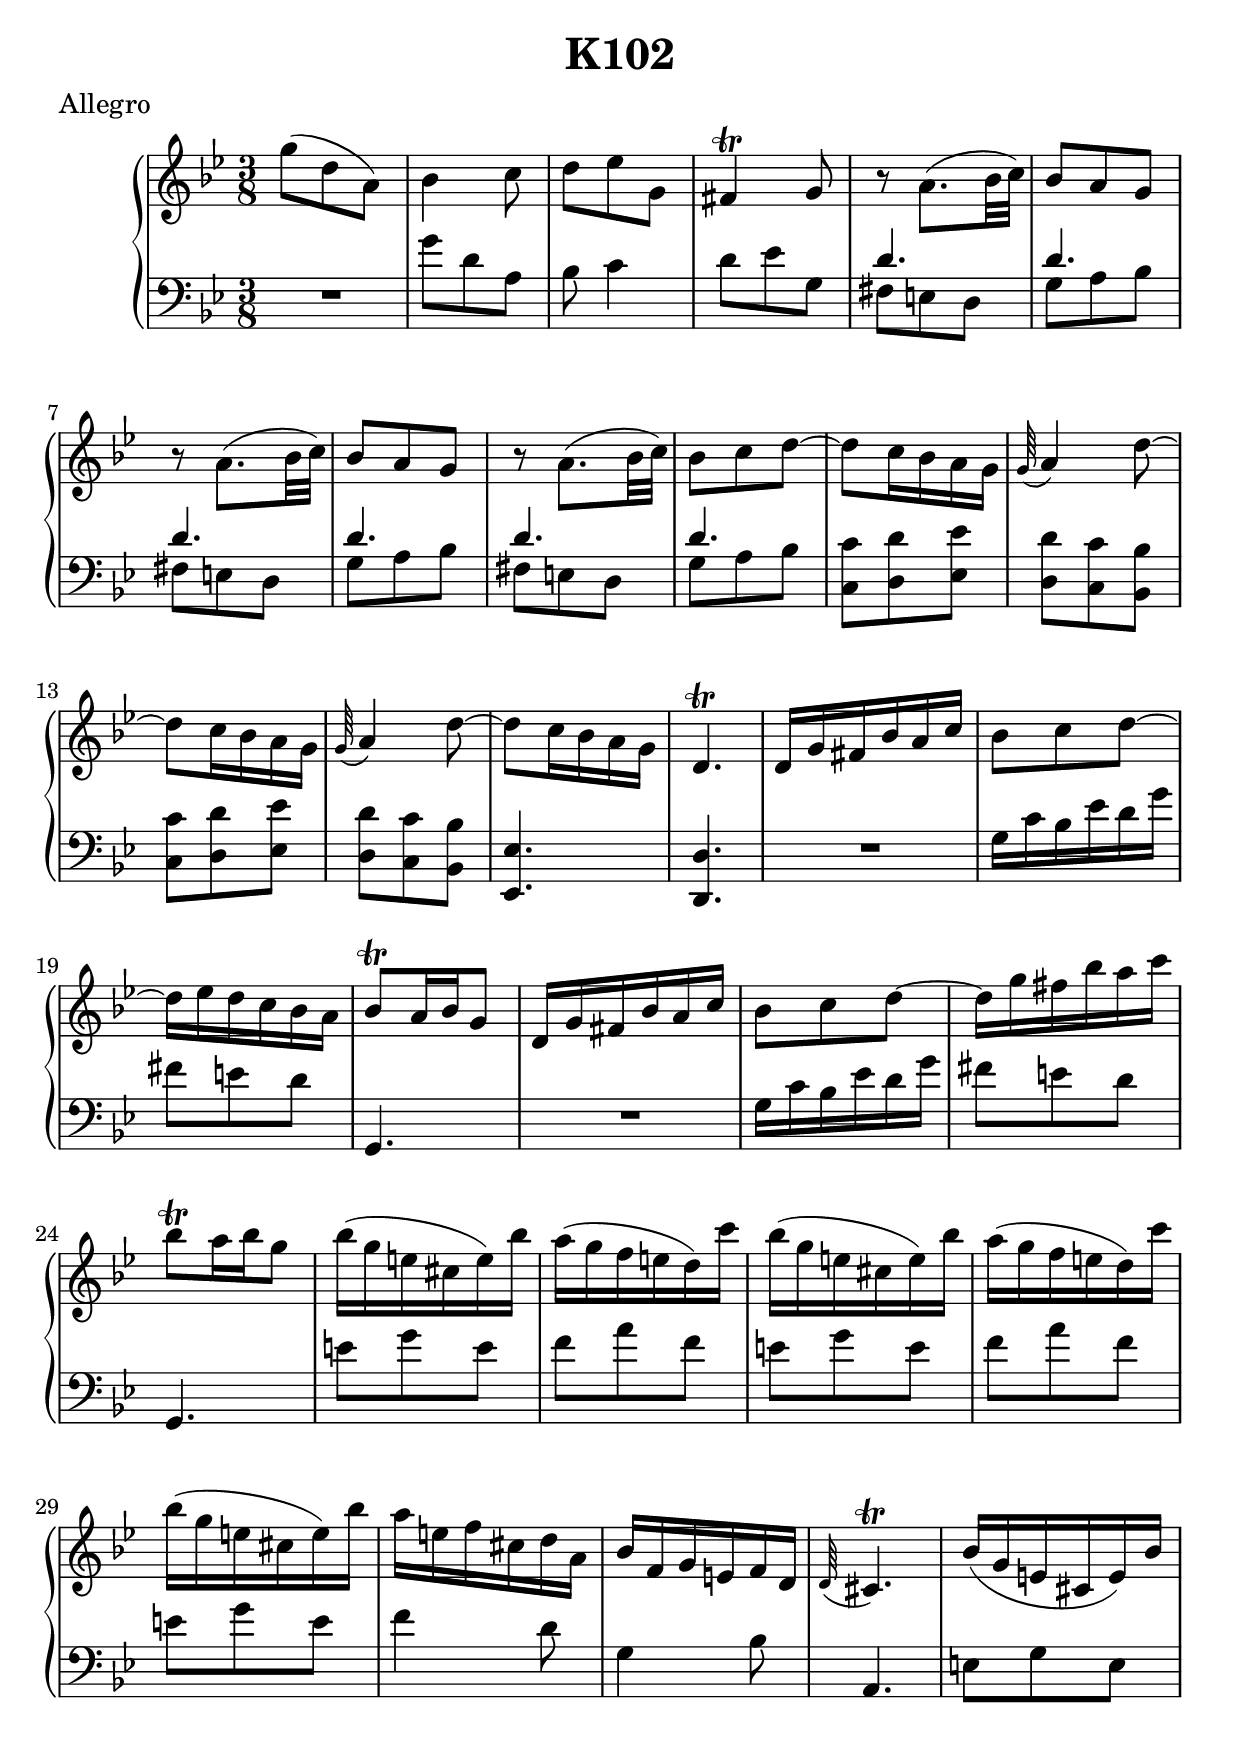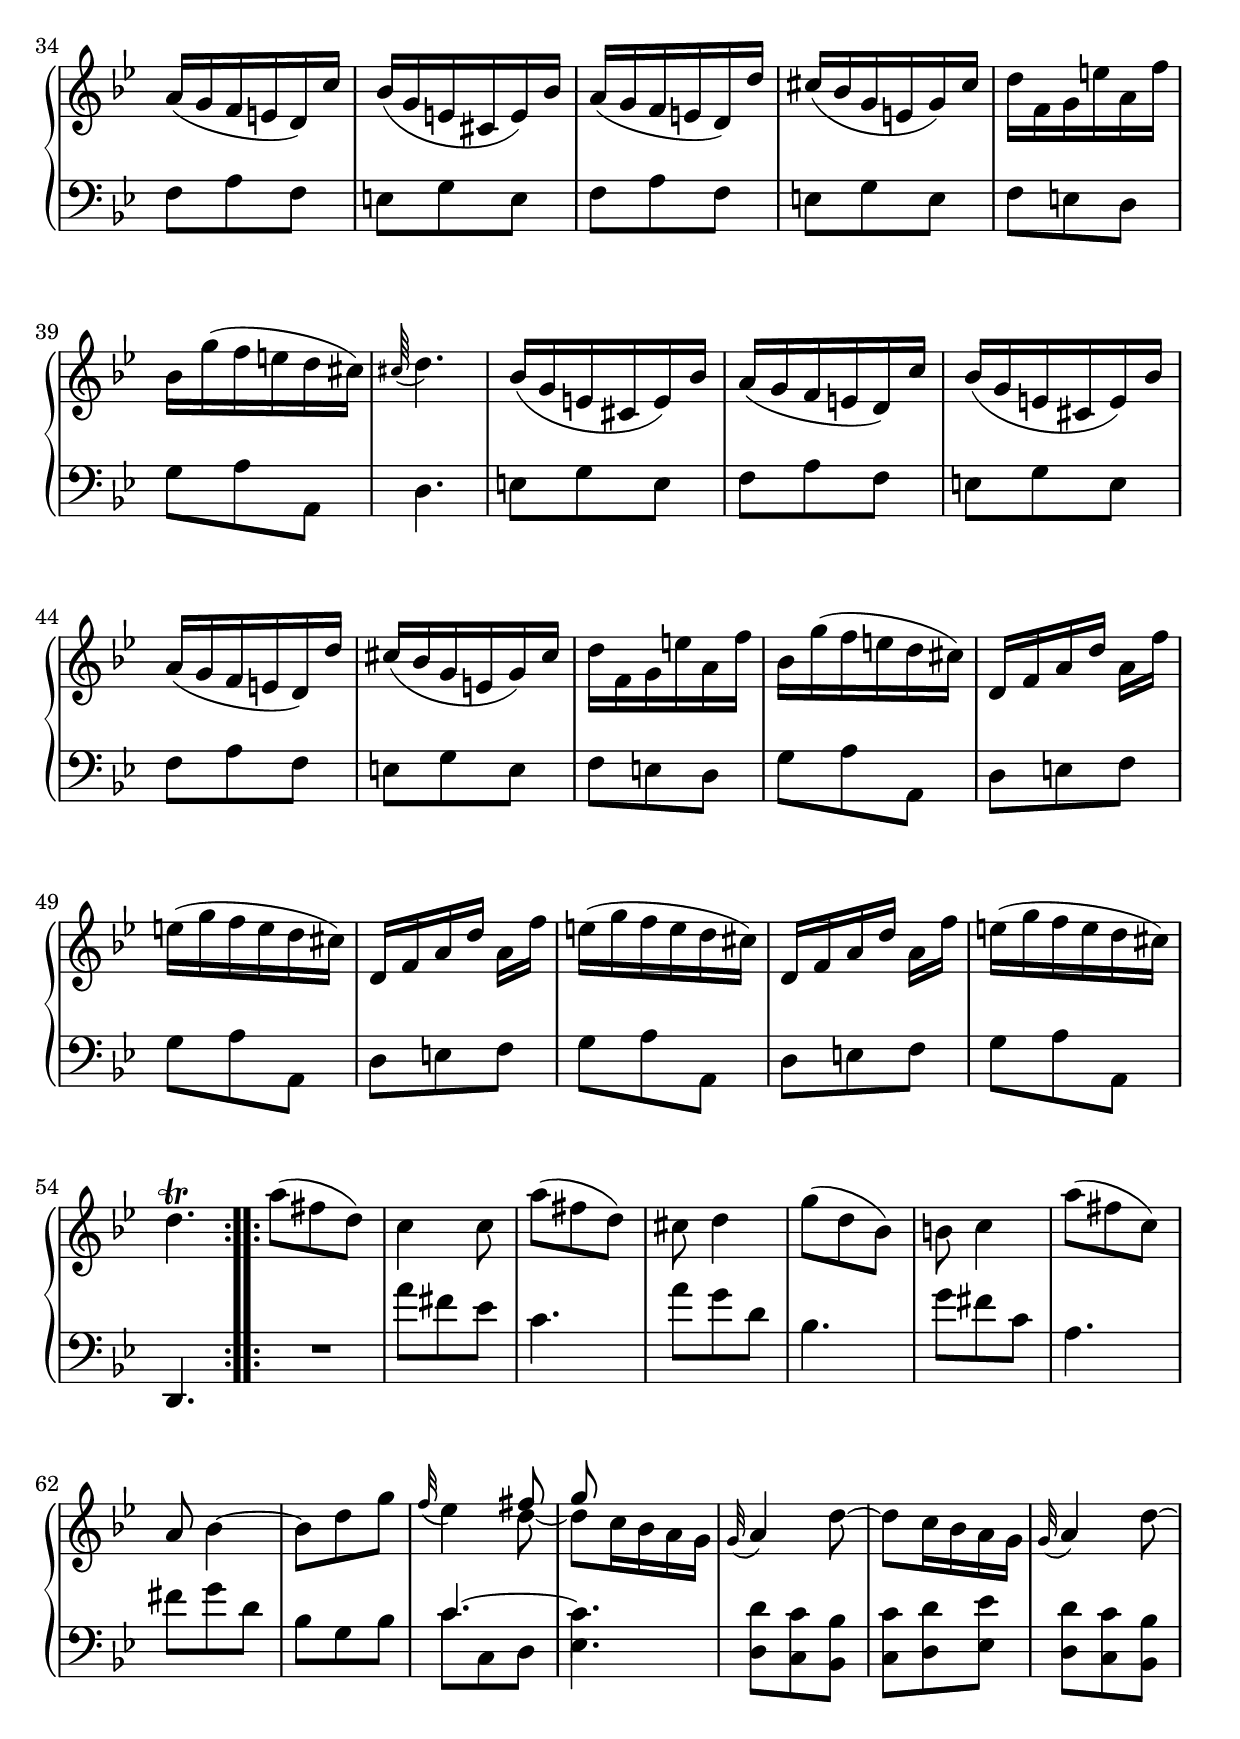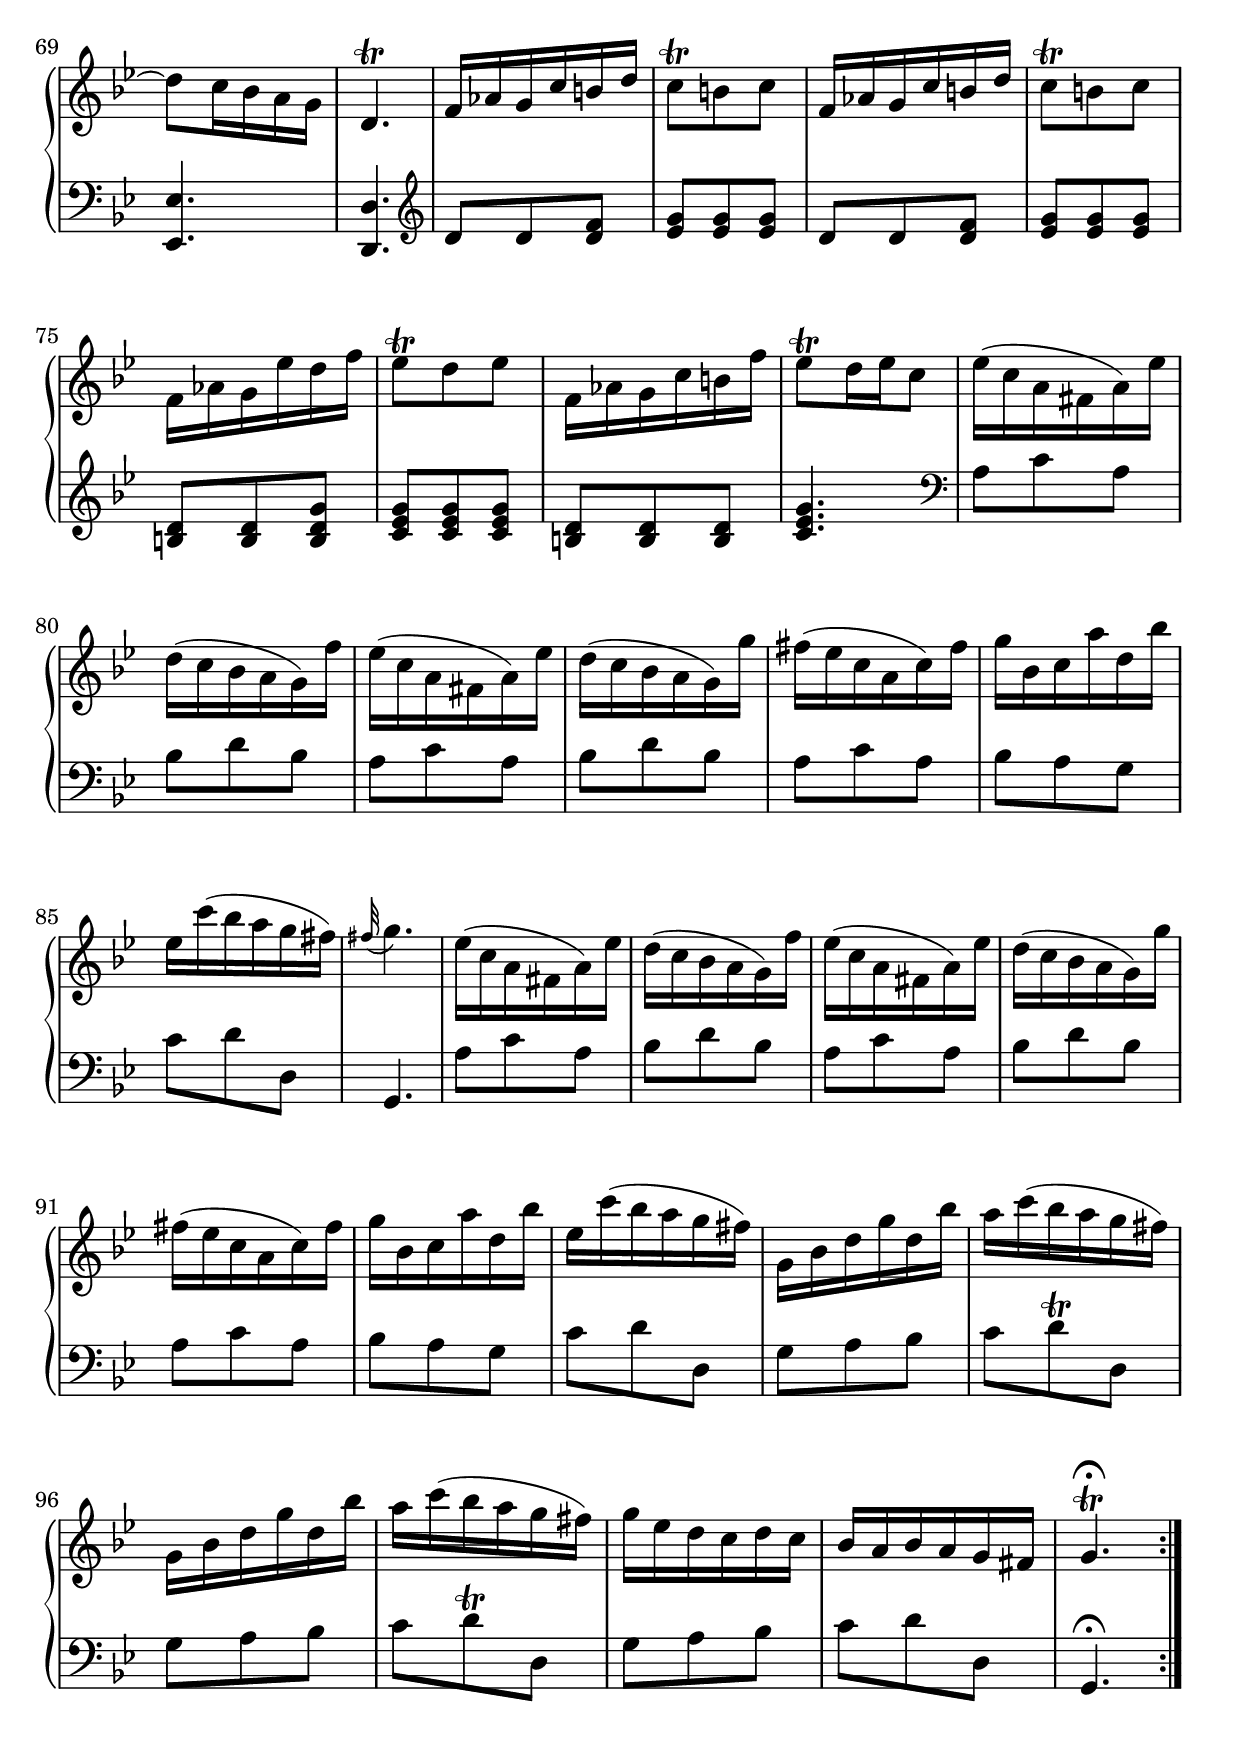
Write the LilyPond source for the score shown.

\version "2.18.2"
\version "2.18.2"

su = \stemUp
sd = \stemDown
sn = \stemNeutral
tu = \tieUp
td = \tieDown
tn = \tieNeutral
cstr = \change Staff = "right"
cstl = \change Staff = "left"

global = {
  \key g \minor
  \time 3/8
  \override Staff.NoteCollision #'merge-differently-dotted = ##t
}

right = \relative c''' {
  \global
 
  \repeat volta 2 {
    g8( d a)
    bes4 c8
    d ees g,
    fis4-\trill g8
    r a8.( bes32 c)
    
    bes8 a g
    r a8.( bes32 c)
    bes8 a g
    r a8.( bes32 c)
    bes8 c d ~ d c16 bes a g
    
    \repeat unfold 2 {
      \appoggiatura g64 a4 d8 ~
      d c16 bes a g }
    d4.-\trill
    d16 g fis bes a c
    
    bes8 c d ~ 
    d16 ees d c bes a
    bes8-\trill a16 bes g8
    d16 g fis bes a c
    bes8 c d ~ 
    
    d16 g fis bes a c
    bes8-\trill a16 bes g8
    \repeat unfold 2 {
      bes16( g e cis e) bes'
      a( g f e d) c' }
    
    bes16( g e cis e) bes'
    a e f cis d a
    bes f g e f d
    \appoggiatura d64 cis4.-\trill
    
    bes'16( g e cis e ) bes'
    a( g f e d) c'
    bes16( g e cis e ) bes'
    a( g f e d) d'
    cis( bes g e g) cis
    
    d f, g e' a, f'
    bes, g'( f e d cis)
    \appoggiatura cis64 d4.
    bes16( g e cis e ) bes'
    a( g f e d) c'
    bes16( g e cis e ) bes'
    
    a( g f e d) d'
    cis( bes g e g) cis
    d f, g e' a, f'
    bes, g'( f e d cis)
    
    \repeat unfold 3 {
      d, f a d a[ f']
      e( g f e d cis) }
    d4.-\trill
  }
  
  \repeat volta 2 {
    a'8( fis d)
    c4 c8
    a'8( fis d)
    cis8 d4
    g8( d bes)
    b c4
    
    a'8( fis c)
    a bes4 ~
    bes8 d g
    \appoggiatura f32 ees4
    <<{ fis8 g } \\ { d8 ~ d c16 bes a g } >>
    
    \repeat unfold 2 {
      \appoggiatura g32 a4 d8 ~
      d c16 bes a g }
    d4.-\trill
    \repeat unfold 2 {
      f16 aes g c b d
      c8-\trill b c }
    
    f,16 aes g ees' d f
    ees8-\trill d ees
    f,16 aes g c b f'
    ees8-\trill d16 ees c8
    
    ees16( c a fis a) ees'
    d( c bes a g) f'
    ees( c a fis a) ees'
    d( c bes a g) g'
    fis( ees c a c) fis
    
    g bes, c a' d, bes'
    ees, c'( bes a g fis)
    \appoggiatura fis32 g4.
    ees16( c a fis a) ees'
    d( c bes a g) f'
    ees( c a fis a) ees'
    
    d( c bes a g) g'
    fis( ees c a c) fis
    g bes, c a' d, bes'
    ees, c'( bes a g fis)
    
    \repeat unfold 2 {
      g, bes d g d bes'
      a c( bes a g fis)
    }
    g ees d c d c
    bes a bes a g fis
    g4.-\trill-\fermata
  }
}
 
left = \relative c'' {
  \global
  
  \repeat volta 2 {
    R4.
    g8 d a
    bes8 c4
    d8 ees g,
    
    <<{ d'4. d d d d d } \\
      { fis,8 e d g a bes fis e d 
        g a bes fis e d g a bes }>>
    
    <<{ c, d ees d c bes c d ees d c bes }
      { c' d ees d c bes c d ees d c bes } >>
    <ees,, ees'>4. <d d'> R
    
    g'16 c bes ees d g
    fis8 e d
    g,,4. R
    g'16 c bes ees d g
    
    fis8 e d
    g,,4.
    e''8 g e
    f a f
    e g e
    
    f a f
    e g e
    f4 d8
    g,4 bes8
    a,4.
    
    e'8 g e
    f a f
    e g e
    f a f
    e g e
    
    f e d
    g a a,
    d4.
    e8 g e
    f a f
    e g e
    
    f a f
    e g e
    f e d
    g a a,
    d e f
    
    g a a,
    d e f
    g a a,
    d e f
    g a a,
    d,4.
  }
  
  \repeat volta 2 {
    R4.
    a'''8 fis ees
    c4.
    a'8 g d
    bes4.
    g'8 fis c
    
    a4.
    fis'8 g d
    bes g bes
    <<{ c4. ~ \sd c } \\ { c8 c, d ees4. }>>
    <d d'>8 <c c'> <bes bes'>
    
    <c c'> <d d'> <ees ees'>
    <d d'> <c c'> <bes bes'>
    <ees, ees'>4.
    <d d'>
    
    \clef treble \repeat unfold 2 {
      d''8 d <d f>
      <ees g> <ees g> <ees g> }
    <b d> <b d> <b d g>
    <c ees g> <c ees g> <c ees g>
    <b d> <b d> <b d>
    <c ees g>4.
    
    \clef bass a8 c a
    bes d bes 
    a c a
    bes d bes
    a c a
    
    bes a g
    c d d,
    g,4.
    a'8 c a
    bes d bes 
    a c a
    
    bes d bes
    a c a
    bes a g
    c d d,
    
    \repeat unfold 2 {
      g a bes
      c d-\trill d, }
    g a bes
    c d d, 
    g,4.-\fermata
  }
}


#(set-global-staff-size 24)

\header {
  title = "K102"
  meter = "Allegro"
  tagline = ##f
}

\paper {
  #(set-paper-size "a4")
  print-page-number = ##f
  between-system-padding = #0.1
  between-system-space = #0.1
  ragged-last-bottom = ##f
  ragged-bottom = ##f
}

\score {
  \new PianoStaff <<
    \new Staff = "right" {
      \right
    }
    \new Staff = "left" { 
      \clef bass \left 
    }
  >>
  \layout { }
}
